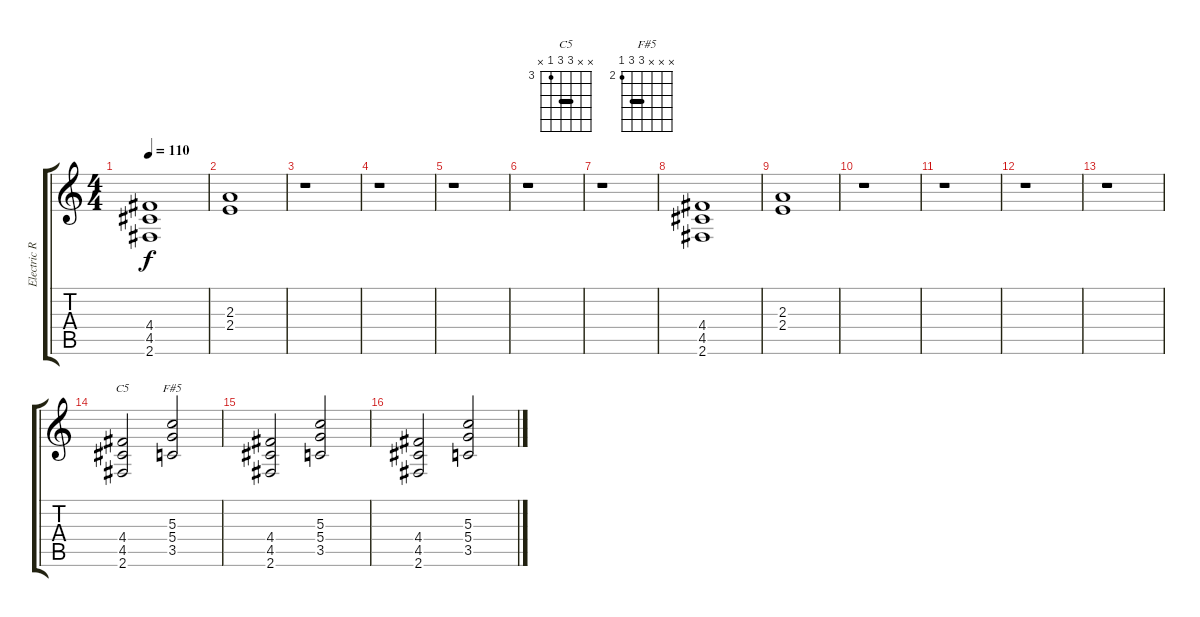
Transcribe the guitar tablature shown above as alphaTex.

\track ("Electric Rhythm" "Electric R") {instrument overdrivenguitar}
\staff {score tabs}
\tuning (E4 B3 G3 D3 A2 E2) {hide}
\chord ("C5" x x 5 5 3 x) {firstfret 3 barre 5}
\chord ("F#5" x x x 4 4 2) {firstfret 2 barre 4}
\ts (4 4)
\tempo 110
\clef g2
\ks c
(4.4 4.5 2.6).1{dy f} |
(2.3 2.4).1 |
r.1 |
r.1 |
r.1 |
r.1 |
r.1 |
(4.4 4.5 2.6).1 |
(2.3 2.4).1 |
r.1 |
r.1 |
r.1 |
r.1 |
(4.4 4.5 2.6).2{ch "C5"} (5.3 5.4 3.5).2{ch "F#5"} |
(4.4 4.5 2.6).2 (5.3 5.4 3.5).2 |
(4.4 4.5 2.6).2 (5.3 5.4 3.5).2
